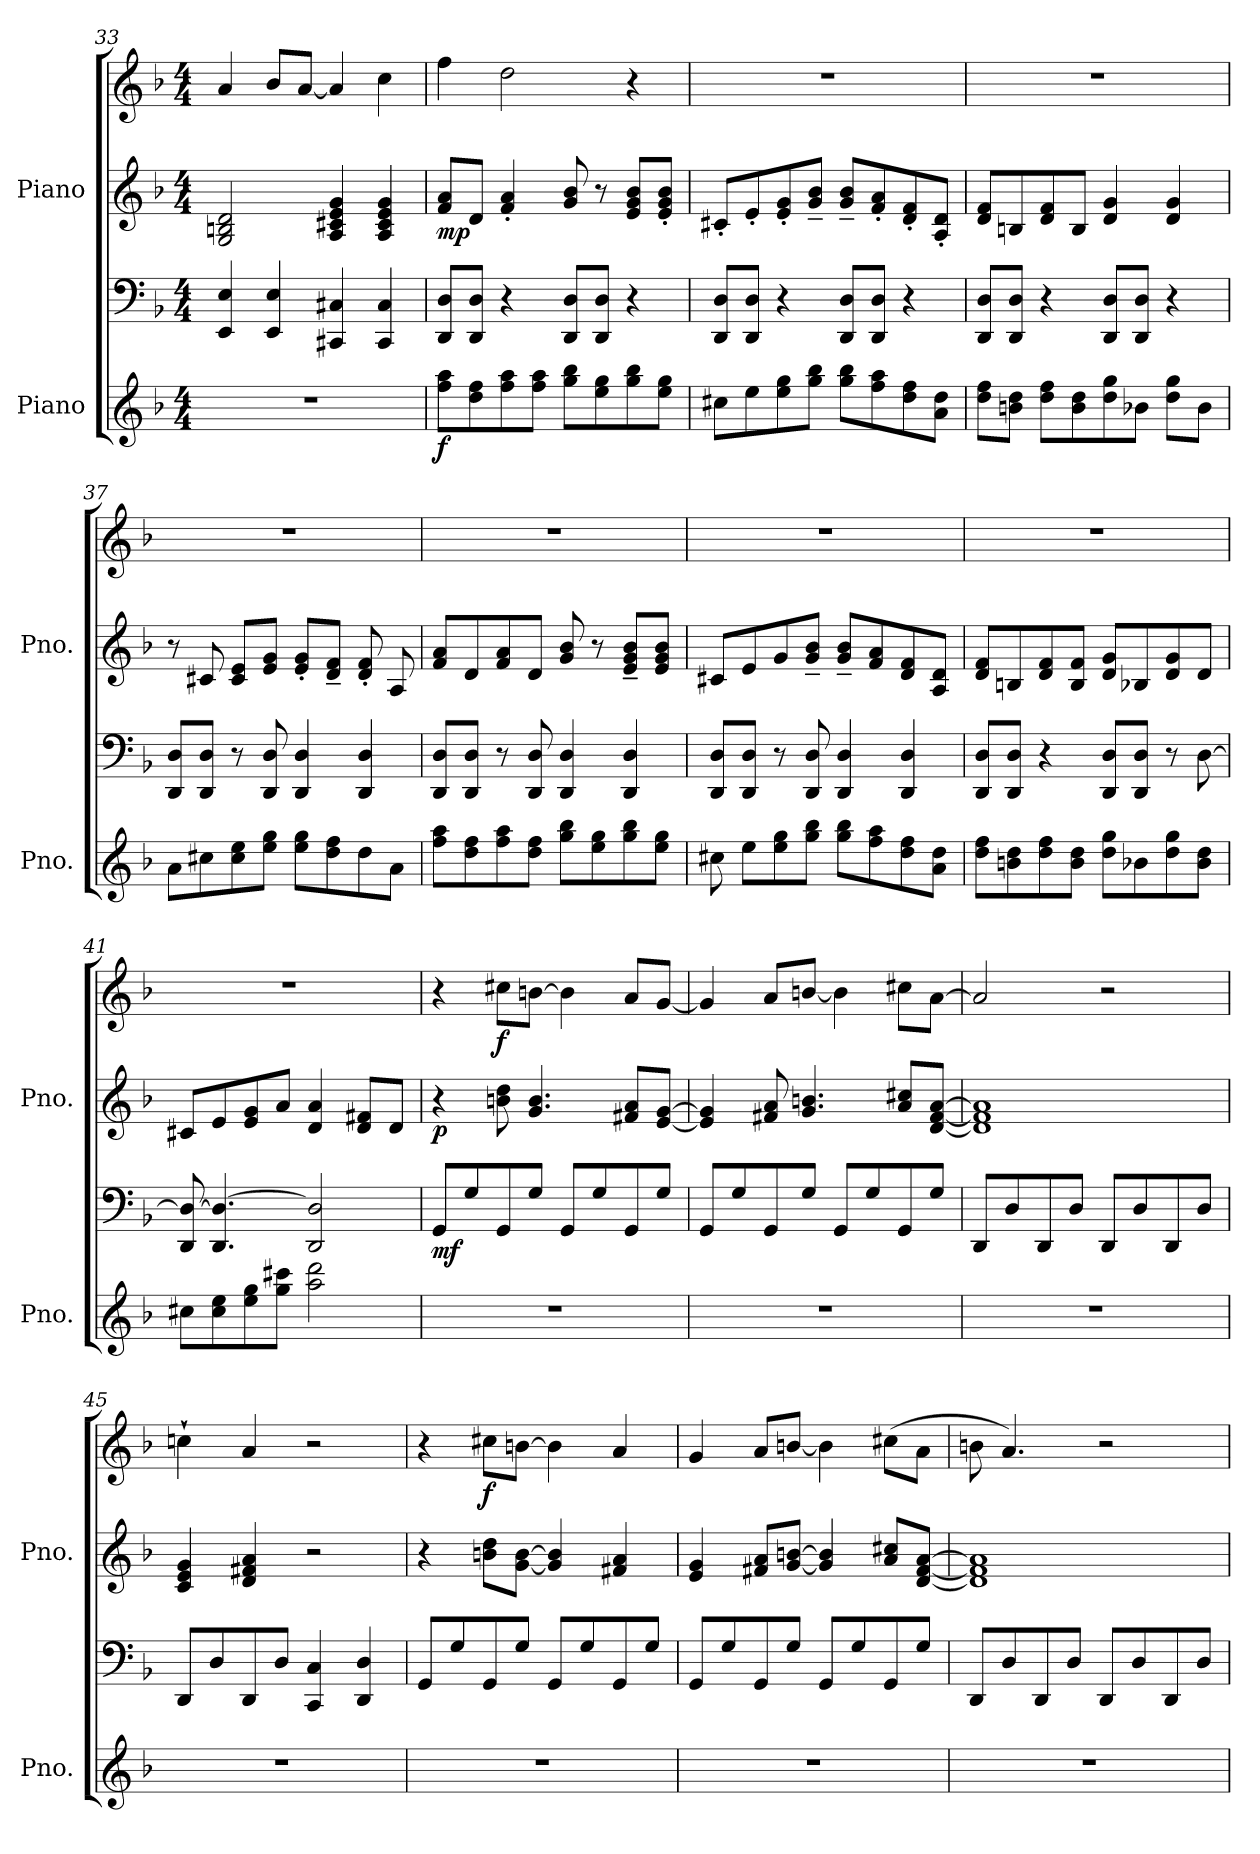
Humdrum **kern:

**kern	**kern	**dynam	**kern	**kern	**dynam
*part2	*part2	*part2	*part1	*part1	*part1
*staff4	*staff3	*staff3/4	*staff2	*staff1	*staff1/2
*I"Piano	*	*	*I"Piano	*	*
*I'Pno.	*	*	*I'Pno.	*	*
!!LO:LB:g=z
*clefG2	*clefF4	*	*clefG2	*clefG2	*
*k[b-]	*k[b-]	*	*k[b-]	*k[b-]	*
*M4/4	*M4/4	*	*M4/4	*M4/4	*
=33	=33	=33	=33	=33	=33
1r	4EE/ 4E/	.	2G/ 2Bn/ 2d/	4a/	.
.	4EE/ 4E/	.	.	8b-/L	.
.	.	.	.	[8a/J	.
.	4CC#X/ 4C#X/	.	4A/ 4c#X/ 4e/ 4g/	4a/]	.
.	4CC#/ 4C#/	.	4A/ 4c#/ 4e/ 4g/	4cc\	.
=34	=34	=34	=34	=34	=34
!	!	!LO:DY:b=2	!	!	!LO:DY:b=2
8ff\ 8aa\L	8DD/ 8D/L	f	8f/ 8a/L	4ff\	mp
8dd\ 8ff\	8DD/ 8D/J	.	8d/J	.	.
8ff\ 8aa\	4r	.	4f/' 4a/'	2dd\	.
8ff\ 8aa\J	.	.	.	.	.
8gg\ 8bb-\L	8DD/ 8D/L	.	8g/ 8b-/	.	.
8ee\ 8gg\	8DD/ 8D/J	.	8r	.	.
8gg\ 8bb-\	4r	.	8e/ 8g/ 8b-/L	4r	.
8ee\ 8gg\J	.	.	8e/' 8g/' 8b-/'J	.	.
=35	=35	=35	=35	=35	=35
8cc#X\L	8DD/ 8D/L	.	8c#X'/L	1r	.
8ee\	8DD/ 8D/J	.	8e'/	.	.
8ee\ 8gg\	4r	.	8e/' 8g/'	.	.
8gg\ 8bb-\J	.	.	8g/~ 8b-/~J	.	.
8gg\ 8bb-\L	8DD/ 8D/L	.	8g/~ 8b-/~L	.	.
8ff\ 8aa\	8DD/ 8D/J	.	8f/' 8a/'	.	.
8dd\ 8ff\	4r	.	8d/' 8f/'	.	.
8a\ 8dd\J	.	.	8A/' 8d/'J	.	.
=36	=36	=36	=36	=36	=36
8dd\ 8ff\L	8DD/ 8D/L	.	8d/ 8f/L	1r	.
8bn\ 8dd\J	8DD/ 8D/J	.	8Bn/	.	.
8dd\ 8ff\L	4r	.	8d/ 8f/	.	.
8b\ 8dd\	.	.	8B/J	.	.
8dd\ 8gg\	8DD/ 8D/L	.	4d/ 4g/	.	.
8b-X\J	8DD/ 8D/J	.	.	.	.
8dd\ 8gg\L	4r	.	4d/ 4g/	.	.
8b-\J	.	.	.	.	.
!!LO:PB:g=z
=37	=37	=37	=37	=37	=37
8a\L	8DD/ 8D/L	.	8r	1r	.
8cc#X\	8DD/ 8D/J	.	8c#X/	.	.
8cc#\ 8ee\	8r	.	8c#/ 8e/L	.	.
8ee\ 8gg\J	8DD/ 8D/	.	8e/ 8g/J	.	.
8ee\ 8gg\L	4DD/ 4D/	.	8e/' 8g/'L	.	.
8dd\ 8ff\	.	.	8d/~ 8f/~J	.	.
8dd\	4DD/ 4D/	.	8d/' 8f/'	.	.
8a\J	.	.	8A/	.	.
=38	=38	=38	=38	=38	=38
8ff\ 8aa\L	8DD/ 8D/L	.	8f/ 8a/L	1r	.
8dd\ 8ff\	8DD/ 8D/J	.	8d/	.	.
8ff\ 8aa\	8r	.	8f/ 8a/	.	.
8dd\ 8ff\J	8DD/ 8D/	.	8d/J	.	.
8gg\ 8bb-\L	4DD/ 4D/	.	8g/ 8b-/	.	.
8ee\ 8gg\	.	.	8r	.	.
8gg\ 8bb-\	4DD/ 4D/	.	8e/~ 8g/~ 8b-/~L	.	.
8ee\ 8gg\J	.	.	8e/ 8g/ 8b-/J	.	.
=39	=39	=39	=39	=39	=39
8cc#X\	8DD/ 8D/L	.	8c#X/L	1r	.
8ee\L	8DD/ 8D/J	.	8e/	.	.
8ee\ 8gg\	8r	.	8g/	.	.
8gg\ 8bb-\J	8DD/ 8D/	.	8g/~ 8b-/~J	.	.
8gg\ 8bb-\L	4DD/ 4D/	.	8g/~ 8b-/~L	.	.
8ff\ 8aa\	.	.	8f/ 8a/	.	.
8dd\ 8ff\	4DD/ 4D/	.	8d/ 8f/	.	.
8a\ 8dd\J	.	.	8A/ 8d/J	.	.
=40	=40	=40	=40	=40	=40
8dd\ 8ff\L	8DD/ 8D/L	.	8d/ 8f/L	1r	.
8bn\ 8dd\	8DD/ 8D/J	.	8Bn/	.	.
8dd\ 8ff\	4r	.	8d/ 8f/	.	.
8b\ 8dd\J	.	.	8B/ 8f/J	.	.
8dd\ 8gg\L	8DD/ 8D/L	.	8d/ 8g/L	.	.
8b-X\	8DD/ 8D/J	.	8B-X/	.	.
8dd\ 8gg\	8r	.	8d/ 8g/	.	.
8b-\ 8dd\J	[8D\	.	8d/J	.	.
!!LO:LB:g=z
=41	=41	=41	=41	=41	=41
8cc#X\L	8DD/ 8D/_	.	8c#X/L	1r	.
8cc#\ 8ee\	4.DD/ 4.D/_	.	8e/	.	.
8ee\ 8gg\	.	.	8e/ 8g/	.	.
8gg\ 8ccc#X\J	.	.	8a/J	.	.
2aa\ 2ddd\	2DD/ 2D/]	.	4d/ 4a/	.	.
.	.	.	8d/ 8f#X/L	.	.
.	.	.	8d/J	.	.
=42	=42	=42	=42	=42	=42
*	*	*	*	*MM149	*
!	!	!LO:DY:b	!	!	!LO:DY:b=2
1r	8GG/L	mf	4r	4r	p
.	8G/	.	.	.	.
!	!	!	!	!	!LO:DY:b
.	8GG/	.	8bn\ 8dd\	8cc#X\L	f
.	8G/J	.	4.g/ 4.b/	[8bn\J	.
.	8GG/L	.	.	4b\]	.
.	8G/	.	.	.	.
.	8GG/	.	8f#X/ 8a/L	8a/L	.
.	8G/J	.	[8e/ [8g/J	[8g/J	.
=43	=43	=43	=43	=43	=43
1r	8GG/L	.	4e/] 4g/]	4g/]	.
.	8G/	.	.	.	.
.	8GG/	.	8f#X/ 8a/	8a/L	.
.	8G/J	.	4.g/ 4.bn/	[8bn/J	.
.	8GG/L	.	.	4b\]	.
.	8G/	.	.	.	.
.	8GG/	.	8a/ 8cc#X/L	8cc#X\L	.
.	8G/J	.	[8d/ [8f#/ [8a/J	[8a\J	.
=44	=44	=44	=44	=44	=44
1r	8DD/L	.	1d] 1f#] 1a]	2a/]	.
.	8D/	.	.	.	.
.	8DD/	.	.	.	.
.	8D/J	.	.	.	.
.	8DD/L	.	.	2r	.
.	8D/	.	.	.	.
.	8DD/	.	.	.	.
.	8D/J	.	.	.	.
=45	=45	=45	=45	=45	=45
1r	8DD/L	.	4c/ 4e/ 4g/	4ccn`\	.
.	8D/	.	.	.	.
.	8DD/	.	4d/ 4f#X/ 4a/	4a/	.
.	8D/J	.	.	.	.
.	4CC/ 4C/	.	2r	2r	.
.	4DD/ 4D/	.	.	.	.
!!LO:LB:g=z
=46	=46	=46	=46	=46	=46
1r	8GG/L	.	4r	4r	.
.	8G/	.	.	.	.
!	!	!	!	!	!LO:DY:b
.	8GG/	.	8bn\ 8dd\L	8cc#X\L	f
.	8G/J	.	[8g\ [8b\J	[8bn\J	.
.	8GG/L	.	4g/] 4b/]	4b\]	.
.	8G/	.	.	.	.
.	8GG/	.	4f#X/ 4a/	4a/	.
.	8G/J	.	.	.	.
=47	=47	=47	=47	=47	=47
1r	8GG/L	.	4e/ 4g/	4g/	.
.	8G/	.	.	.	.
.	8GG/	.	8f#X/ 8a/L	8a/L	.
.	8G/J	.	[8g/ [8bn/J	[8bn/J	.
.	8GG/L	.	4g/] 4b/]	4b\]	.
.	8G/	.	.	.	.
.	8GG/	.	8a/ 8cc#X/L	(>8cc#X\L	.
.	8G/J	.	[8d/ [8f#/ [8a/J	8a\J	.
=48	=48	=48	=48	=48	=48
1r	8DD/L	.	1d] 1f#] 1a]	8bn\	.
.	8D/	.	.	4.a/)	.
.	8DD/	.	.	.	.
.	8D/J	.	.	.	.
.	8DD/L	.	.	2r	.
.	8D/	.	.	.	.
.	8DD/	.	.	.	.
.	8D/J	.	.	.	.
=	=	=	=	=	=
*-	*-	*-	*-	*-	*-
